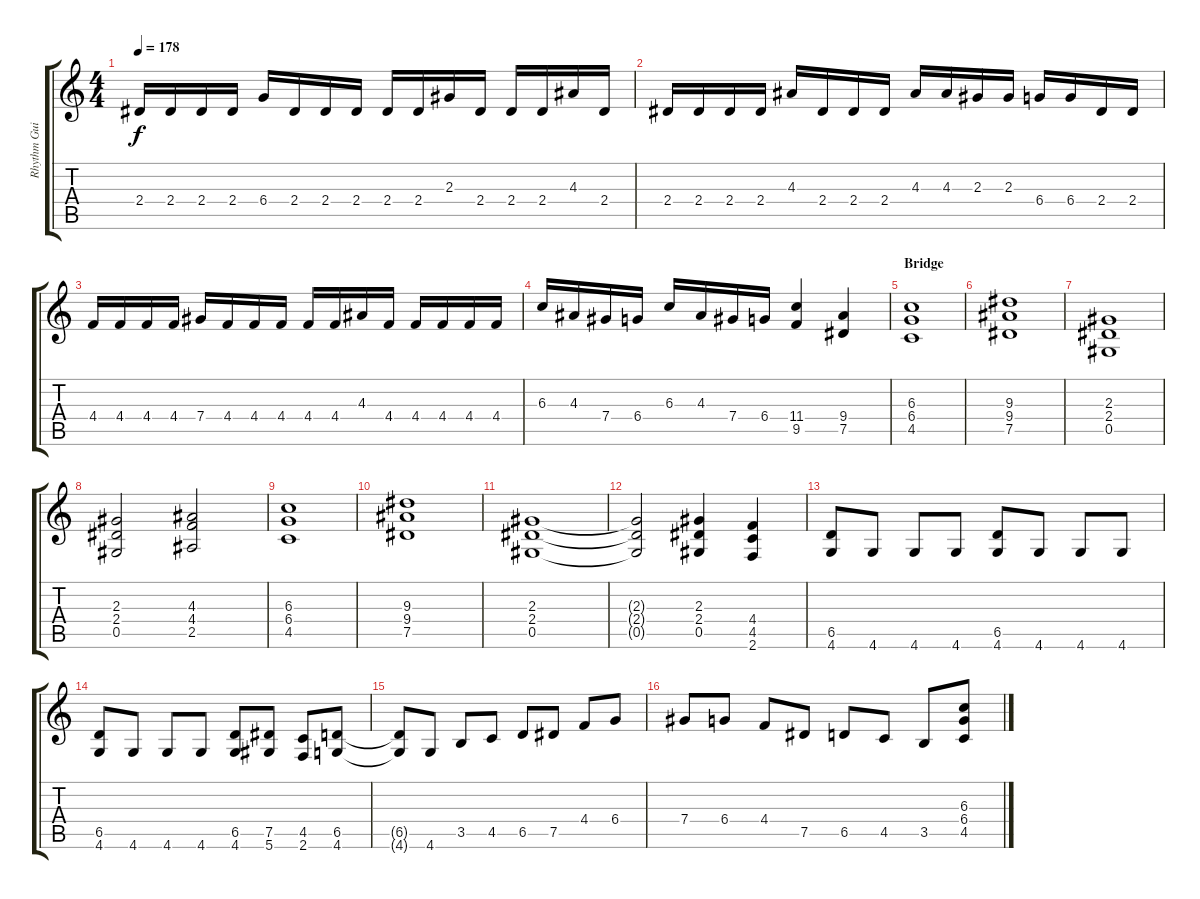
\track ("Rhythm Guitar 1 - Kai Hansen" "Rhythm Gui") {instrument distortionguitar}
\staff {score tabs}
\tuning (Eb4 Bb3 Gb3 Db3 Ab2 Eb2) {hide}
\ts (4 4)
\tempo 178
\clef g2
\ks c
2.4.16{dy f} 2.4.16 2.4.16 2.4.16 6.4.16 2.4.16 2.4.16 2.4.16 2.4.16 2.4.16 2.3.16 2.4.16 2.4.16 2.4.16 4.3.16 2.4.16 |
2.4.16 2.4.16 2.4.16 2.4.16 4.3.16 2.4.16 2.4.16 2.4.16 4.3.16 4.3.16 2.3.16 2.3.16 6.4.16 6.4.16 2.4.16 2.4.16 |
4.4.16 4.4.16 4.4.16 4.4.16 7.4.16 4.4.16 4.4.16 4.4.16 4.4.16 4.4.16 4.3.16 4.4.16 4.4.16 4.4.16 4.4.16 4.4.16 |
6.3.16 4.3.16 7.4.16 6.4.16 6.3.16 4.3.16 7.4.16 6.4.16 (11.4 9.5).4 (9.4 7.5).4 |
\section ("" "Bridge")
(6.3 6.4 4.5).1 |
(9.3 9.4 7.5).1 |
(2.3 2.4 0.5).1 |
(2.3 2.4 0.5).2 (4.3 4.4 2.5).2 |
(6.3 6.4 4.5).1 |
(9.3 9.4 7.5).1 |
(2.3 2.4 0.5).1 |
(2.3{t} 2.4{t} 0.5{t}).2 (2.3 2.4 0.5).4 (4.4 4.5 2.6).4 |
(6.5 4.6).8 4.6.8 4.6.8 4.6.8 (6.5 4.6).8 4.6.8 4.6.8 4.6.8 |
(6.5 4.6).8 4.6.8 4.6.8 4.6.8 (6.5 4.6).8 (7.5 5.6).8 (4.5 2.6).8 (6.5 4.6).8 |
(6.5{t} 4.6{t}).8 4.6.8 3.5.8 4.5.8 6.5.8 7.5.8 4.4.8 6.4.8 |
7.4.8 6.4.8 4.4.8 7.5.8 6.5.8 4.5.8 3.5.8 (6.3 6.4 4.5).8
